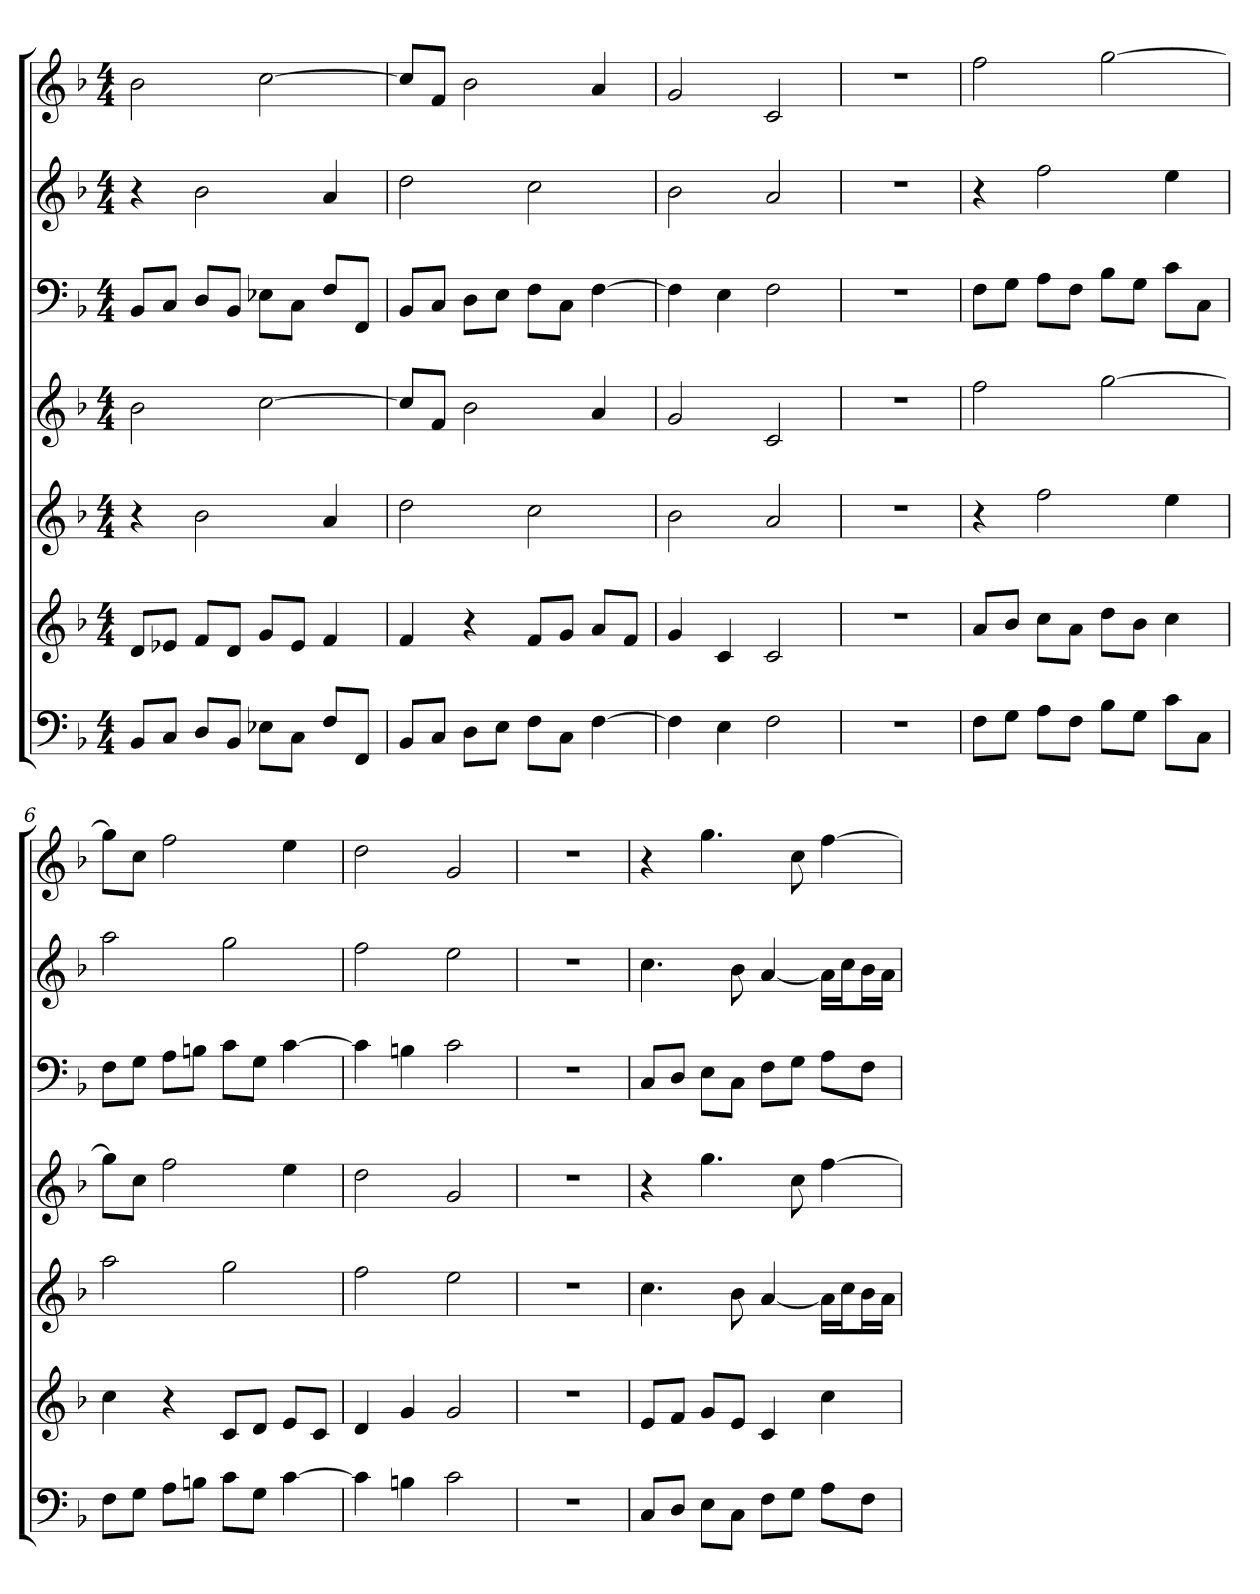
**kern	**kern	**kern	**kern	**kern	**kern	**kern
*part7	*part6	*part5	*part4	*part3	*part2	*part1
*staff7	*staff6	*staff5	*staff4	*staff3	*staff2	*staff1
*k[b-]	*k[b-]	*k[b-]	*k[b-]	*k[b-]	*k[b-]	*k[b-]
*F:	*F:	*F:	*F:	*F:	*F:	*F:
*M4/4	*M4/4	*M4/4	*M4/4	*M4/4	*M4/4	*M4/4
=1	=1	=1	=1	=1	=1	=1
8BB-L	8dL	4r	2b-	8BB-L	4r	2b-
8CJ	8e-XJ	.	.	8CJ	.	.
8DL	8fL	2b-	.	8DL	2b-	.
8BB-J	8dJ	.	.	8BB-J	.	.
8E-XL	8gL	.	[2cc	8E-XL	.	[2cc
8CJ	8e-J	.	.	8CJ	.	.
8FL	4f	4a	.	8FL	4a	.
8FFJ	.	.	.	8FFJ	.	.
=2	=2	=2	=2	=2	=2	=2
8BB-L	4f	2dd	8ccL]	8BB-L	2dd	8ccL]
8CJ	.	.	8fJ	8CJ	.	8fJ
8DL	4r	.	2b-	8DL	.	2b-
8EJ	.	.	.	8EJ	.	.
8FL	8fL	2cc	.	8FL	2cc	.
8CJ	8gJ	.	.	8CJ	.	.
[4F	8aL	.	4a	[4F	.	4a
.	8fJ	.	.	.	.	.
=3	=3	=3	=3	=3	=3	=3
4F]	4g	2b-	2g	4F]	2b-	2g
4E	4c	.	.	4E	.	.
2F	2c	2a	2c	2F	2a	2c
=4	=4	=4	=4	=4	=4	=4
1r	1r	1r	1r	1r	1r	1r
=5	=5	=5	=5	=5	=5	=5
8FL	8aL	4r	2ff	8FL	4r	2ff
8GJ	8b-J	.	.	8GJ	.	.
8AL	8ccL	2ff	.	8AL	2ff	.
8FJ	8aJ	.	.	8FJ	.	.
8B-L	8ddL	.	[2gg	8B-L	.	[2gg
8GJ	8b-J	.	.	8GJ	.	.
8cL	4cc	4ee	.	8cL	4ee	.
8CJ	.	.	.	8CJ	.	.
=6	=6	=6	=6	=6	=6	=6
8FL	4cc	2aa	8ggL]	8FL	2aa	8ggL]
8GJ	.	.	8ccJ	8GJ	.	8ccJ
8AL	4r	.	2ff	8AL	.	2ff
8BnJ	.	.	.	8BnJ	.	.
8cL	8cL	2gg	.	8cL	2gg	.
8GJ	8dJ	.	.	8GJ	.	.
[4c	8eL	.	4ee	[4c	.	4ee
.	8cJ	.	.	.	.	.
=7	=7	=7	=7	=7	=7	=7
4c]	4d	2ff	2dd	4c]	2ff	2dd
4Bn	4g	.	.	4Bn	.	.
2c	2g	2ee	2g	2c	2ee	2g
=8	=8	=8	=8	=8	=8	=8
1r	1r	1r	1r	1r	1r	1r
=9	=9	=9	=9	=9	=9	=9
8CL	8eL	4.cc	4r	8CL	4.cc	4r
8DJ	8fJ	.	.	8DJ	.	.
8EL	8gL	.	4.gg	8EL	.	4.gg
8CJ	8eJ	8b-	.	8CJ	8b-	.
8FL	4c	[4a	.	8FL	[4a	.
8GJ	.	.	8cc	8GJ	.	8cc
8AL	4cc	16aLL]	[4ff	8AL	16aLL]	[4ff
.	.	16ccJ	.	.	16ccJ	.
8FJ	.	16b-L	.	8FJ	16b-L	.
.	.	16aJJ	.	.	16aJJ	.
=	=	=	=	=	=	=
*-	*-	*-	*-	*-	*-	*-
